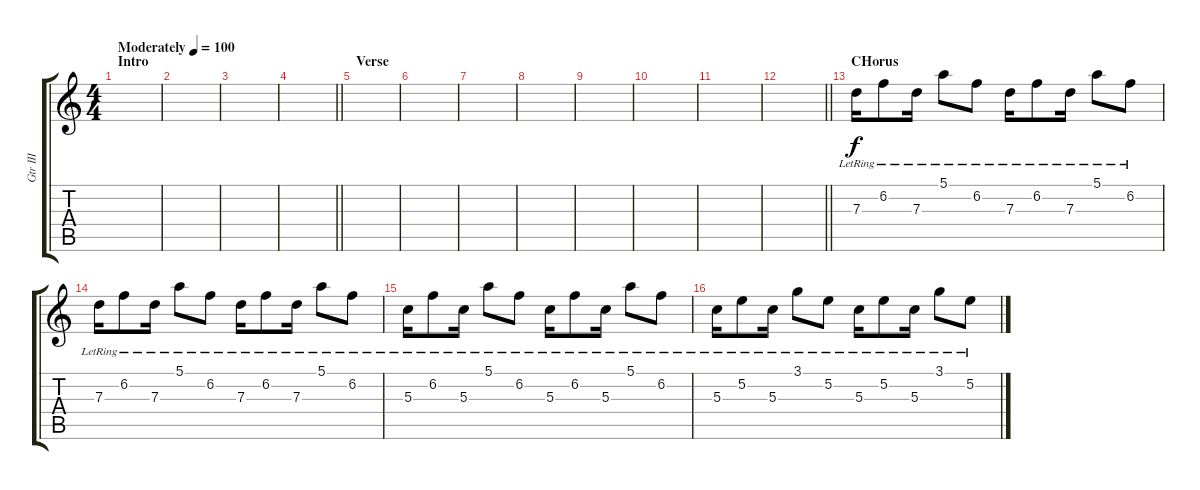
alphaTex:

\track ("Gtr III" "Gtr III") {instrument electricguitarclean}
\staff {score tabs}
\tuning (E4 B3 G3 D3 A2 D2) {hide}
\ts (4 4)
\section ("" "Intro")
\tempo (100 "Moderately")
\clef g2
\ks c
|
|
|
\barLineRight lightlight
|
\section ("" "Verse")
|
|
|
|
|
|
|
\barLineRight lightlight
|
\section ("" "CHorus")
7.3{lr}.16 6.2{lr}.8 7.3{lr}.16 5.1{lr}.8 6.2{lr}.8 7.3{lr}.16 6.2{lr}.8 7.3{lr}.16 5.1{lr}.8 6.2{lr}.8 |
7.3{lr}.16 6.2{lr}.8 7.3{lr}.16 5.1{lr}.8 6.2{lr}.8 7.3{lr}.16 6.2{lr}.8 7.3{lr}.16 5.1{lr}.8 6.2{lr}.8 |
5.3{lr}.16 6.2{lr}.8 5.3{lr}.16 5.1{lr}.8 6.2{lr}.8 5.3{lr}.16 6.2{lr}.8 5.3{lr}.16 5.1{lr}.8 6.2{lr}.8 |
5.3{lr}.16 5.2{lr}.8 5.3{lr}.16 3.1{lr}.8 5.2{lr}.8 5.3{lr}.16 5.2{lr}.8 5.3{lr}.16 3.1{lr}.8 5.2{lr}.8
